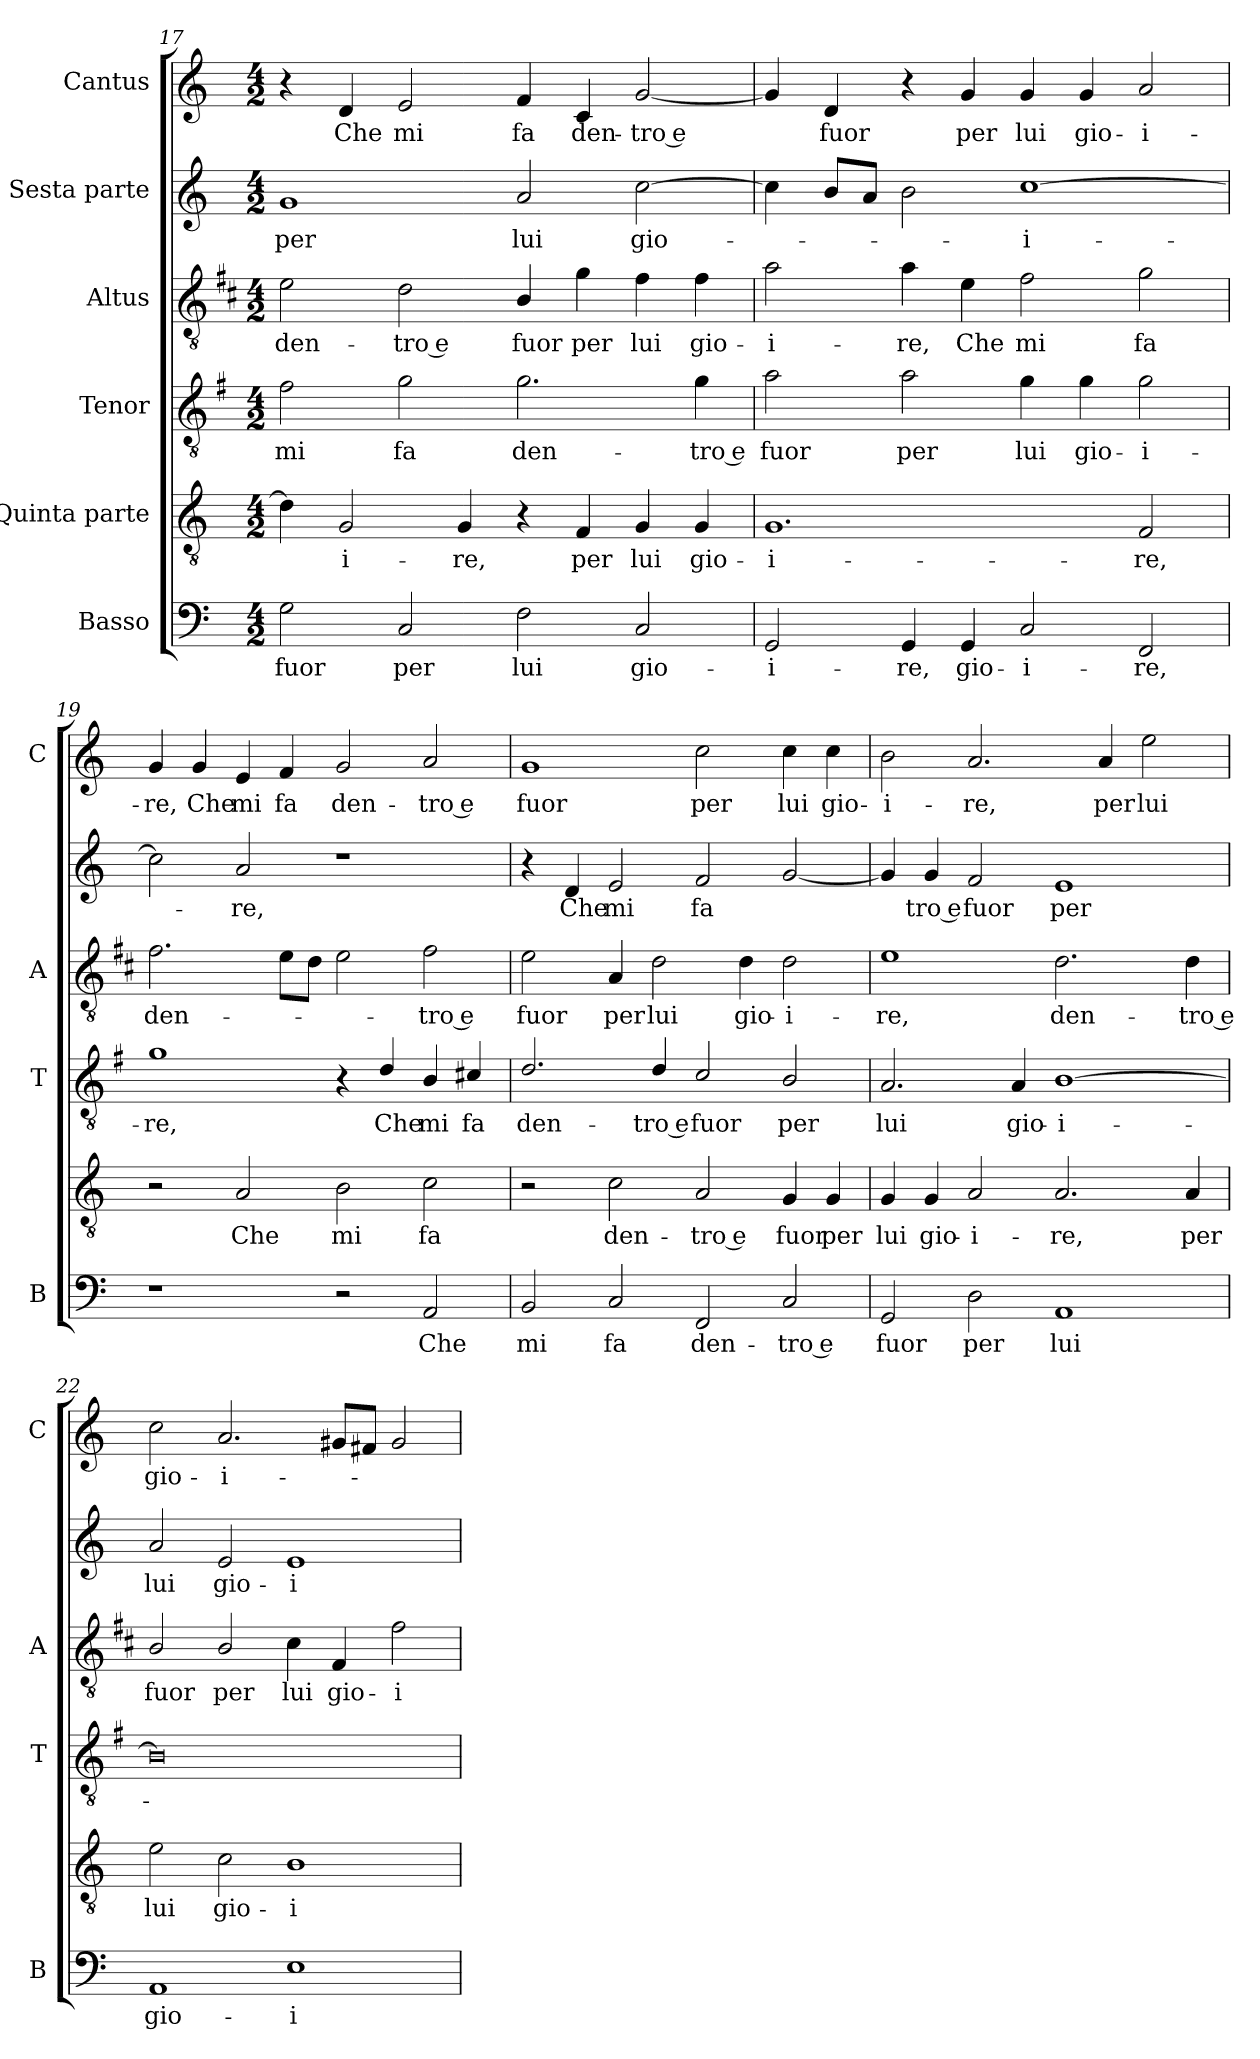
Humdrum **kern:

**kern	**text	**kern	**text	**kern	**text	**kern	**text	**kern	**text	**kern	**text
*part6	*part6	*part5	*part5	*part4	*part4	*part3	*part3	*part2	*part2	*part1	*part1
*staff6	*staff6	*staff5	*staff5	*staff4	*staff4	*staff3	*staff3	*staff2	*staff2	*staff1	*staff1
*I"Basso	*	*I"Quinta parte	*	*I"Tenor	*	*I"Altus	*	*I"Sesta parte	*	*I"Cantus	*
*I'B	*	*	*	*I'T	*	*I'A	*	*	*	*I'C	*
*clefF4	*	*clefGv2	*	*clefGv2	*	*clefGv2	*	*clefG2	*	*clefG2	*
*	*	*	*	*ITrd4c7	*	*ITrd1c2	*	*	*	*	*
*k[]	*	*k[]	*	*k[]	*	*k[]	*	*k[]	*	*k[]	*
*C:	*	*C:	*	*C:	*	*C:	*	*C:	*	*C:	*
*M4/2	*	*M4/2	*	*M4/2	*	*M4/2	*	*M4/2	*	*M4/2	*
=17	=17	=17	=17	=17	=17	=17	=17	=17	=17	=17	=17
!	!LO:LY:b	!	!	!	!LO:LY:b	!	!LO:LY:b	!	!LO:LY:b	!	!
2G\	fuor	4d\]	.	2B\	mi	2d\	den-	1g	per	4r	.
!	!	!	!LO:LY:b	!	!	!	!	!	!	!	!LO:LY:b
.	.	2G/	-i-	.	.	.	.	.	.	4d/	Che
!	!LO:LY:b	!	!	!	!LO:LY:b	!	!LO:LY:b	!	!	!	!LO:LY:b
2C/	per	.	.	2c\	fa	2c\	-tro e	.	.	2e/	mi
!	!	!	!LO:LY:b	!	!	!	!	!	!	!	!
.	.	4G/	-re,	.	.	.	.	.	.	.	.
!	!LO:LY:b	!	!	!	!LO:LY:b	!	!LO:LY:b	!	!LO:LY:b	!	!LO:LY:b
2F\	lui	4r	.	2.c\	den-	4A/	fuor	2a/	lui	4f/	fa
!	!	!	!LO:LY:b	!	!	!	!LO:LY:b	!	!	!	!LO:LY:b
.	.	4F/	per	.	.	4f\	per	.	.	4c/	den-
!	!LO:LY:b	!	!LO:LY:b	!	!	!	!LO:LY:b	!	!LO:LY:b	!	!LO:LY:b
2C/	gio-	4G/	lui	.	.	4e\	lui	[2cc\	gio-	[2g/	-tro e
!	!	!	!LO:LY:b	!	!LO:LY:b	!	!LO:LY:b	!	!	!	!
.	.	4G/	gio-	4c\	-tro e	4e\	gio-	.	.	.	.
!!LO:PB:g=z
=18	=18	=18	=18	=18	=18	=18	=18	=18	=18	=18	=18
!	!LO:LY:b	!	!LO:LY:b	!	!LO:LY:b	!	!LO:LY:b	!	!	!	!
2GG/	-i-	1.G	-i-	2d\	fuor	2g\	-i-	4cc\]	.	4g/]	.
!	!	!	!	!	!	!	!	!	!	!	!LO:LY:b
.	.	.	.	.	.	.	.	8b/L	.	4d/	fuor
.	.	.	.	.	.	.	.	8a/J	.	.	.
!	!LO:LY:b	!	!	!	!LO:LY:b	!	!LO:LY:b	!	!	!	!
4GG/	-re,	.	.	2d\	per	4g\	-re,	2b\	.	4r	.
!	!LO:LY:b	!	!	!	!	!	!LO:LY:b	!	!	!	!LO:LY:b
4GG/	gio-	.	.	.	.	4d\	Che	.	.	4g/	per
!	!LO:LY:b	!	!	!	!LO:LY:b	!	!LO:LY:b	!	!LO:LY:b	!	!LO:LY:b
2C/	-i-	.	.	4c\	lui	2e\	mi	[1cc	-i-	4g/	lui
!	!	!	!	!	!LO:LY:b	!	!	!	!	!	!LO:LY:b
.	.	.	.	4c\	gio-	.	.	.	.	4g/	gio-
!	!LO:LY:b	!	!LO:LY:b	!	!LO:LY:b	!	!LO:LY:b	!	!	!	!LO:LY:b
2FF/	-re,	2F/	-re,	2c\	-i-	2f\	fa	.	.	2a/	-i-
=19	=19	=19	=19	=19	=19	=19	=19	=19	=19	=19	=19
!	!	!	!	!	!LO:LY:b	!	!LO:LY:b	!	!	!	!LO:LY:b
1r	.	2r	.	1c	-re,	2.e\	den-	2cc\]	.	4g/	-re,
!	!	!	!	!	!	!	!	!	!	!	!LO:LY:b
.	.	.	.	.	.	.	.	.	.	4g/	Che
!	!	!	!LO:LY:b	!	!	!	!	!	!LO:LY:b	!	!LO:LY:b
.	.	2A/	Che	.	.	.	.	2a/	-re,	4e/	mi
!	!	!	!	!	!	!	!	!	!	!	!LO:LY:b
.	.	.	.	.	.	8d\L	.	.	.	4f/	fa
.	.	.	.	.	.	8c\J	.	.	.	.	.
!	!	!	!LO:LY:b	!	!	!	!	!	!	!	!LO:LY:b
2r	.	2B\	mi	4r	.	2d\	.	1r	.	2g/	den-
!	!	!	!	!	!LO:LY:b	!	!	!	!	!	!
.	.	.	.	4G/	Che	.	.	.	.	.	.
!	!LO:LY:b	!	!LO:LY:b	!	!LO:LY:b	!	!LO:LY:b	!	!	!	!LO:LY:b
2AA/	Che	2c\	fa	4E/	mi	2e\	-tro e	.	.	2a/	-tro e
!	!	!	!	!	!LO:LY:b	!	!	!	!	!	!
.	.	.	.	4F#X/	fa	.	.	.	.	.	.
=20	=20	=20	=20	=20	=20	=20	=20	=20	=20	=20	=20
!	!LO:LY:b	!	!	!	!LO:LY:b	!	!LO:LY:b	!	!	!	!LO:LY:b
2BB/	mi	2r	.	2.G/	den-	2d\	fuor	4r	.	1g	fuor
!	!	!	!	!	!	!	!	!	!LO:LY:b	!	!
.	.	.	.	.	.	.	.	4d/	Che	.	.
!	!LO:LY:b	!	!LO:LY:b	!	!	!	!LO:LY:b	!	!LO:LY:b	!	!
2C/	fa	2c\	den-	.	.	4G/	per	2e/	mi	.	.
!	!	!	!	!	!LO:LY:b	!	!LO:LY:b	!	!	!	!
.	.	.	.	4G/	-tro e	2c\	lui	.	.	.	.
!	!LO:LY:b	!	!LO:LY:b	!	!LO:LY:b	!	!	!	!LO:LY:b	!	!LO:LY:b
2FF/	den-	2A/	-tro e	2F/	fuor	.	.	2f/	fa	2cc\	per
!	!	!	!	!	!	!	!LO:LY:b	!	!	!	!
.	.	.	.	.	.	4c\	gio-	.	.	.	.
!	!LO:LY:b	!	!LO:LY:b	!	!LO:LY:b	!	!LO:LY:b	!	!	!	!LO:LY:b
2C/	-tro e	4G/	fuor	2E/	per	2c\	-i-	[2g/	.	4cc\	lui
!	!	!	!LO:LY:b	!	!	!	!	!	!	!	!LO:LY:b
.	.	4G/	per	.	.	.	.	.	.	4cc\	gio-
=21	=21	=21	=21	=21	=21	=21	=21	=21	=21	=21	=21
!	!LO:LY:b	!	!LO:LY:b	!	!LO:LY:b	!	!LO:LY:b	!	!	!	!LO:LY:b
2GG/	fuor	4G/	lui	2.D/	lui	1d	-re,	4g/]	.	2b\	-i-
!	!	!	!LO:LY:b	!	!	!	!	!	!LO:LY:b	!	!
.	.	4G/	gio-	.	.	.	.	4g/	tro e	.	.
!	!LO:LY:b	!	!LO:LY:b	!	!	!	!	!	!LO:LY:b	!	!LO:LY:b
2D\	per	2A/	-i-	.	.	.	.	2f/	fuor	2.a/	-re,
!	!	!	!	!	!LO:LY:b	!	!	!	!	!	!
.	.	.	.	4D/	gio-	.	.	.	.	.	.
!	!LO:LY:b	!	!LO:LY:b	!	!LO:LY:b	!	!LO:LY:b	!	!LO:LY:b	!	!
1AA	lui	2.A/	-re,	[1E	-i-	2.c\	den-	1e	per	.	.
!	!	!	!	!	!	!	!	!	!	!	!LO:LY:b
.	.	.	.	.	.	.	.	.	.	4a/	per
!	!	!	!	!	!	!	!	!	!	!	!LO:LY:b
.	.	.	.	.	.	.	.	.	.	2ee\	lui
!	!	!	!LO:LY:b	!	!	!	!LO:LY:b	!	!	!	!
.	.	4A/	per	.	.	4c\	-tro e	.	.	.	.
!!LO:LB:g=z
=22	=22	=22	=22	=22	=22	=22	=22	=22	=22	=22	=22
!	!LO:LY:b	!	!LO:LY:b	!	!	!	!LO:LY:b	!	!LO:LY:b	!	!LO:LY:b
1AA	gio-	2e\	lui	0E]	.	2A/	fuor	2a/	lui	2cc\	gio-
!	!	!	!LO:LY:b	!	!	!	!LO:LY:b	!	!LO:LY:b	!	!LO:LY:b
.	.	2c\	gio-	.	.	2A/	per	2e/	gio-	2.a/	-i-
!	!LO:LY:b	!	!LO:LY:b	!	!	!	!LO:LY:b	!	!LO:LY:b	!	!
1E	-i-	1B	-i-	.	.	4B\	lui	1e	-i-	.	.
!	!	!	!	!	!	!	!LO:LY:b	!	!	!	!
.	.	.	.	.	.	4E/	gio-	.	.	8g#X/L	.
.	.	.	.	.	.	.	.	.	.	8f#X/J	.
!	!	!	!	!	!	!	!LO:LY:b	!	!	!	!
.	.	.	.	.	.	2e\	-i-	.	.	2g#/	.
=	=	=	=	=	=	=	=	=	=	=	=
*-	*-	*-	*-	*-	*-	*-	*-	*-	*-	*-	*-
